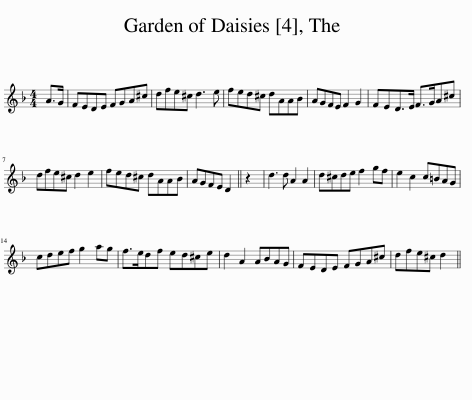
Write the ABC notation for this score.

X:1
L:1/8
M:4/4
I:linebreak $
K:Dmin
V:1 treble
V:1
 A>G | FEDE FGA^c | dfe^c d3 e | fed^c dAAB | AGFE F2 G2 | %5
 FED>E F>GA^c |$ dfe^c d2 e2 | fed^c dAAB | AGFE D2 || z2 | %10
 d3 d A2 A2 | d^cde f2 gf | e2 c2 c=BAG |$ cdef g2 ag | f>edf ed^ce | %15
 d2 A2 ABAG | FEDE FGA^c | dfe^c d2 || %18
